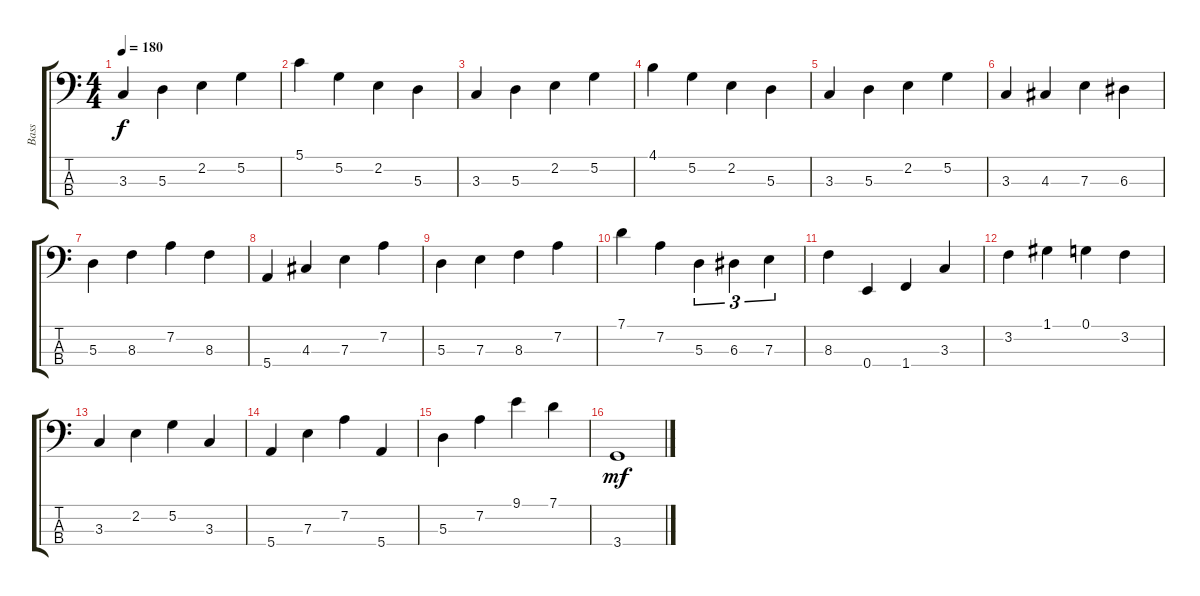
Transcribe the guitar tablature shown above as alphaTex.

\track ("Bass" "Bass") {instrument electricbassfinger}
\staff {score tabs}
\tuning (G2 D2 A1 E1) {hide}
\ts (4 4)
\tempo 180
\clef f4
\ks c
3.3.4{dy f} 5.3.4 2.2.4 5.2.4 |
5.1.4 5.2.4 2.2.4 5.3.4 |
3.3.4 5.3.4 2.2.4 5.2.4 |
4.1.4 5.2.4 2.2.4 5.3.4 |
3.3.4 5.3.4 2.2.4 5.2.4 |
3.3.4 4.3.4 7.3.4 6.3.4 |
5.3.4 8.3.4 7.2.4 8.3.4 |
5.4.4 4.3.4 7.3.4 7.2.4 |
5.3.4 7.3.4 8.3.4 7.2.4 |
7.1.4 7.2.4 5.3.4{tu (3 2)} 6.3.4{tu (3 2)} 7.3.4{tu (3 2)} |
8.3.4 0.4.4 1.4.4 3.3.4 |
3.2.4 1.1.4 0.1.4 3.2.4 |
3.3.4 2.2.4 5.2.4 3.3.4 |
5.4.4 7.3.4 7.2.4 5.4.4 |
5.3.4 7.2.4 9.1.4 7.1.4 |
3.4.1{dy mf}
